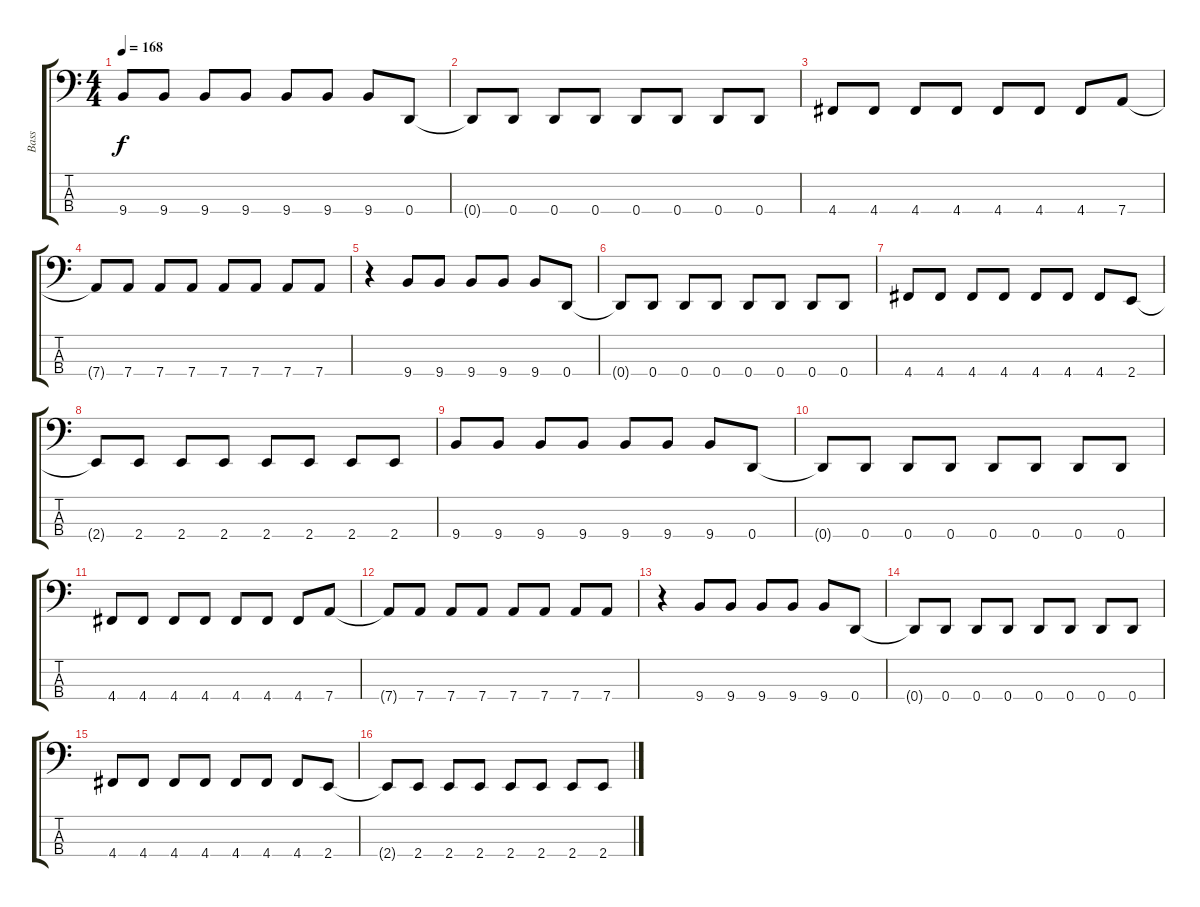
\track ("Bass" "Bass") {instrument electricbassfinger}
\staff {score tabs}
\tuning (G2 D2 A1 D1) {hide}
\ts (4 4)
\tempo 168
\clef f4
\ks c
9.4.8{dy f} 9.4.8 9.4.8 9.4.8 9.4.8 9.4.8 9.4.8 0.4.8 |
0.4{t}.8 0.4.8 0.4.8 0.4.8 0.4.8 0.4.8 0.4.8 0.4.8 |
4.4.8 4.4.8 4.4.8 4.4.8 4.4.8 4.4.8 4.4.8 7.4.8 |
7.4{t}.8 7.4.8 7.4.8 7.4.8 7.4.8 7.4.8 7.4.8 7.4.8 |
r.4 9.4.8 9.4.8 9.4.8 9.4.8 9.4.8 0.4.8 |
0.4{t}.8 0.4.8 0.4.8 0.4.8 0.4.8 0.4.8 0.4.8 0.4.8 |
4.4.8 4.4.8 4.4.8 4.4.8 4.4.8 4.4.8 4.4.8 2.4.8 |
2.4{t}.8 2.4.8 2.4.8 2.4.8 2.4.8 2.4.8 2.4.8 2.4.8 |
9.4.8 9.4.8 9.4.8 9.4.8 9.4.8 9.4.8 9.4.8 0.4.8 |
0.4{t}.8 0.4.8 0.4.8 0.4.8 0.4.8 0.4.8 0.4.8 0.4.8 |
4.4.8 4.4.8 4.4.8 4.4.8 4.4.8 4.4.8 4.4.8 7.4.8 |
7.4{t}.8 7.4.8 7.4.8 7.4.8 7.4.8 7.4.8 7.4.8 7.4.8 |
r.4 9.4.8 9.4.8 9.4.8 9.4.8 9.4.8 0.4.8 |
0.4{t}.8 0.4.8 0.4.8 0.4.8 0.4.8 0.4.8 0.4.8 0.4.8 |
4.4.8 4.4.8 4.4.8 4.4.8 4.4.8 4.4.8 4.4.8 2.4.8 |
2.4{t}.8 2.4.8 2.4.8 2.4.8 2.4.8 2.4.8 2.4.8 2.4.8
